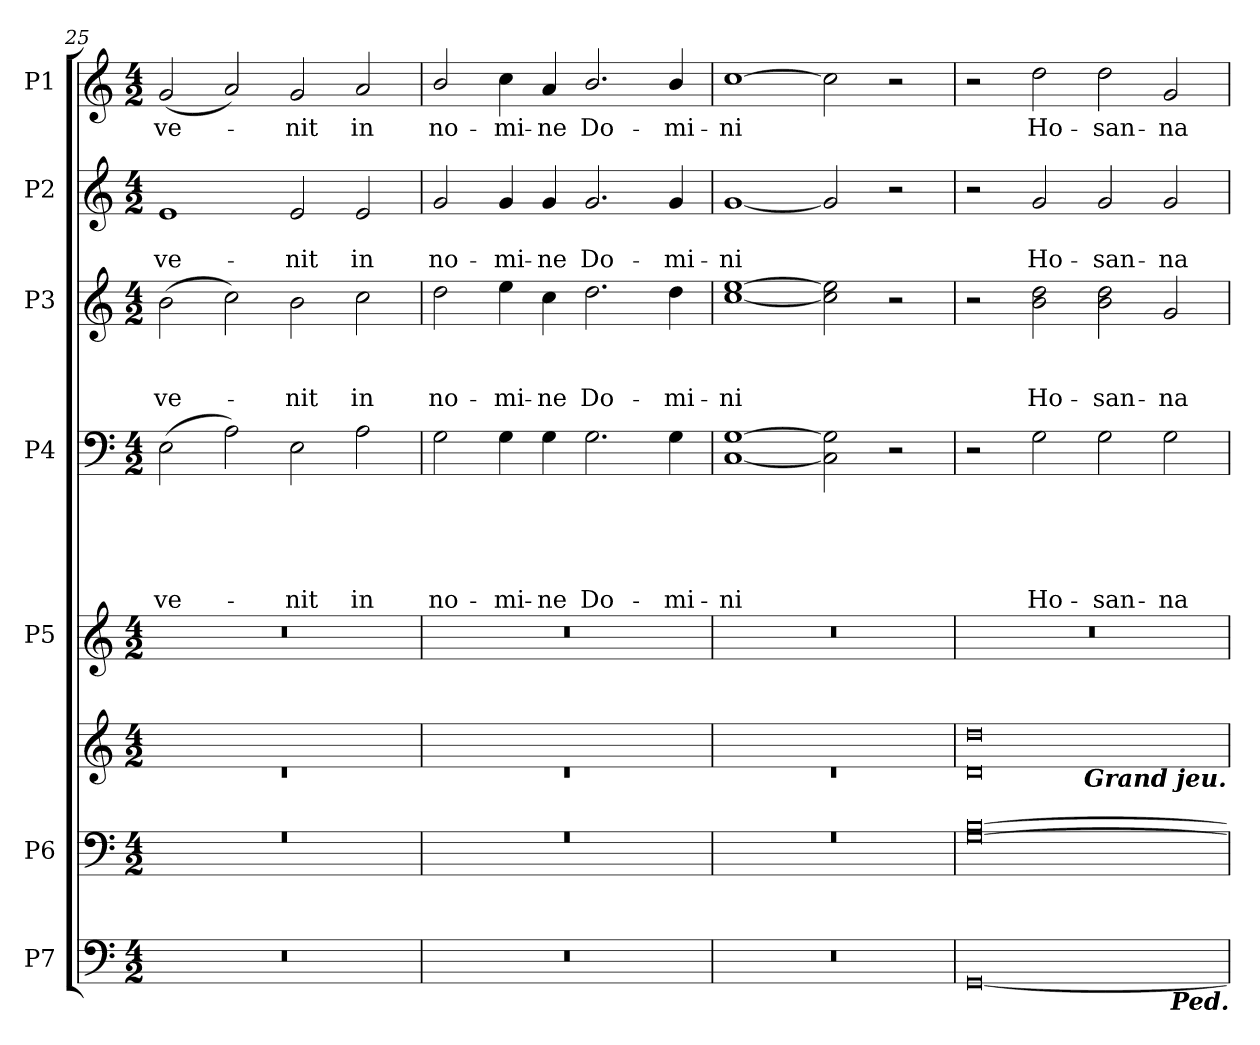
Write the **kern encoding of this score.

**kern	**kern	**kern	**kern	**kern	**text	**text	**text	**text	**text	**kern	**text	**text	**text	**kern	**text	**text	**kern	**text
*part7	*part6	*part6	*part5	*part4	*part4	*part4	*part4	*part4	*part4	*part3	*part3	*part3	*part3	*part2	*part2	*part2	*part1	*part1
*staff8	*staff7	*staff6	*staff5	*staff4	*staff4	*staff4	*staff4	*staff4	*staff4	*staff3	*staff3	*staff3	*staff3	*staff2	*staff2	*staff2	*staff1	*staff1
*I"P7	*I"P6	*	*I"P5	*I"P4	*	*	*	*	*	*I"P3	*	*	*	*I"P2	*	*	*I"P1	*
*clefF4	*clefF4	*clefG2	*clefG2	*clefF4	*	*	*	*	*	*clefG2	*	*	*	*clefG2	*	*	*clefG2	*
*	*	*	*	*	*	*	*	*	*	*ITrd7c12	*	*	*	*	*	*	*	*
*k[]	*k[]	*k[]	*k[]	*k[]	*	*	*	*	*	*k[]	*	*	*	*k[]	*	*	*k[]	*
*C:	*C:	*C:	*C:	*C:	*	*	*	*	*	*C:	*	*	*	*C:	*	*	*C:	*
*M4/2	*M4/2	*M4/2	*M4/2	*M4/2	*	*	*	*	*	*M4/2	*	*	*	*M4/2	*	*	*M4/2	*
=25	=25	=25	=25	=25	=25	=25	=25	=25	=25	=25	=25	=25	=25	=25	=25	=25	=25	=25
*	*	*^	*	*	*	*	*	*	*	*	*	*	*	*	*	*	*	*
!LO:N:vis=1	!LO:N:vis=1	!	!LO:N:vis=1	!	!	!	!	!	!	!LO:LY:b	!	!	!	!LO:LY:b	!	!	!LO:LY:b	!	!LO:LY:b
*	*^	*	*	*	*	*	*	*	*	*	*	*	*	*	*	*	*	*	*
0r	0r	0ryy	0ryy	0r	0r	(>2E\	.	.	.	.	ve-	(>2B\	.	.	ve-	1e	.	ve-	(<2g/	ve-
.	.	.	.	.	.	2A\)	.	.	.	.	.	2c\)	.	.	.	.	.	.	2a/)	.
!	!	!	!	!	!	!	!	!	!	!	!LO:LY:b	!	!	!	!LO:LY:b	!	!	!LO:LY:b	!	!LO:LY:b
.	.	.	.	.	.	2E\	.	.	.	.	-nit	2B\	.	.	-nit	2e/	.	-nit	2g/	-nit
!	!	!	!	!	!	!	!	!	!	!	!LO:LY:b	!	!	!	!LO:LY:b	!	!	!LO:LY:b	!	!LO:LY:b
.	.	.	.	.	.	2A\	.	.	.	.	in	2c\	.	.	in	2e/	.	in	2a/	in
!!LO:PB:g=z
=26	=26	=26	=26	=26	=26	=26	=26	=26	=26	=26	=26	=26	=26	=26	=26	=26	=26	=26	=26	=26
!LO:N:vis=1	!LO:N:vis=1	!	!	!LO:N:vis=1	!	!	!	!	!	!	!LO:LY:b	!	!	!	!LO:LY:b	!	!	!LO:LY:b	!	!LO:LY:b
0r	0r	0ryy	0ryy	0r	0r	2G\	.	.	.	.	no-	2d\	.	.	no-	2g/	.	no-	2b/	no-
!	!	!	!	!	!	!	!	!	!	!	!LO:LY:b	!	!	!	!LO:LY:b	!	!	!LO:LY:b	!	!LO:LY:b
.	.	.	.	.	.	4G\	.	.	.	.	-mi-	4e\	.	.	-mi-	4g/	.	-mi-	4cc\	-mi-
!	!	!	!	!	!	!	!	!	!	!	!LO:LY:b	!	!	!	!LO:LY:b	!	!	!LO:LY:b	!	!LO:LY:b
.	.	.	.	.	.	4G\	.	.	.	.	-ne	4c\	.	.	-ne	4g/	.	-ne	4a/	-ne
!	!	!	!	!	!	!	!	!	!	!	!LO:LY:b	!	!	!	!LO:LY:b	!	!	!LO:LY:b	!	!LO:LY:b
.	.	.	.	.	.	2.G\	.	.	.	.	Do-	2.d\	.	.	Do-	2.g/	.	Do-	2.b/	Do-
!	!	!	!	!	!	!	!	!	!	!	!LO:LY:b	!	!	!	!LO:LY:b	!	!	!LO:LY:b	!	!LO:LY:b
.	.	.	.	.	.	4G\	.	.	.	.	-mi-	4d\	.	.	-mi-	4g/	.	-mi-	4b/	-mi-
=27	=27	=27	=27	=27	=27	=27	=27	=27	=27	=27	=27	=27	=27	=27	=27	=27	=27	=27	=27	=27
!LO:N:vis=1	!LO:N:vis=1	!	!	!LO:N:vis=1	!	!	!	!	!	!	!LO:LY:b	!	!	!	!LO:LY:b	!	!	!LO:LY:b	!	!LO:LY:b
0r	0r	0ryy	0ryy	0r	0r	[<1C [>1G	.	.	.	.	-ni	[<1c [>1e	.	.	-ni	[<1g	.	-ni	[>1cc	-ni
.	.	.	.	.	.	2C\] 2G\]	.	.	.	.	.	2c\] 2e\]	.	.	.	2g/]	.	.	2cc\]	.
.	.	.	.	.	.	2r	.	.	.	.	.	2r	.	.	.	2r	.	.	2r	.
=28	=28	=28	=28	=28	=28	=28	=28	=28	=28	=28	=28	=28	=28	=28	=28	=28	=28	=28	=28	=28
[<0GG	[<0G [>0B	0ryy	0ryy	0d 0dd	0r	2r	.	.	.	.	.	2r	.	.	.	2r	.	.	2r	.
!	!	!	!	!	!	!	!	!	!	!	!LO:LY:b	!	!	!	!LO:LY:b	!	!	!LO:LY:b	!	!LO:LY:b
.	.	.	.	.	.	2G\	.	.	.	.	Ho-	2B\ 2d\	.	.	Ho-	2g/	.	Ho-	2dd\	Ho-
!	!	!	!	!	!	!	!	!	!	!	!LO:LY:b	!	!	!	!LO:LY:b	!	!	!LO:LY:b	!	!LO:LY:b
.	.	.	.	.	.	2G\	.	.	.	.	-san-	2B\ 2d\	.	.	-san-	2g/	.	-san-	2dd\	-san-
!	!	!	!	!	!	!	!	!	!	!	!LO:LY:b	!	!	!	!LO:LY:b	!	!	!LO:LY:b	!	!LO:LY:b
.	.	.	.	.	.	2G\	.	.	.	.	-na	2G/	.	.	-na	2g/	.	-na	2g/	-na
*	*v	*v	*	*	*	*	*	*	*	*	*	*	*	*	*	*	*	*	*	*
*	*	*v	*v	*	*	*	*	*	*	*	*	*	*	*	*	*	*	*	*
!	!	!LO:TX:b:Bi:t=Grand jeu.	!	!	!	!	!	!	!	!	!	!	!	!	!	!	!	!
!LO:TX:b:Bi:t=Ped.	!	!	!	!	!	!	!	!	!	!	!	!	!	!	!	!	!	!
=	=	=	=	=	=	=	=	=	=	=	=	=	=	=	=	=	=	=
*-	*-	*-	*-	*-	*-	*-	*-	*-	*-	*-	*-	*-	*-	*-	*-	*-	*-	*-
